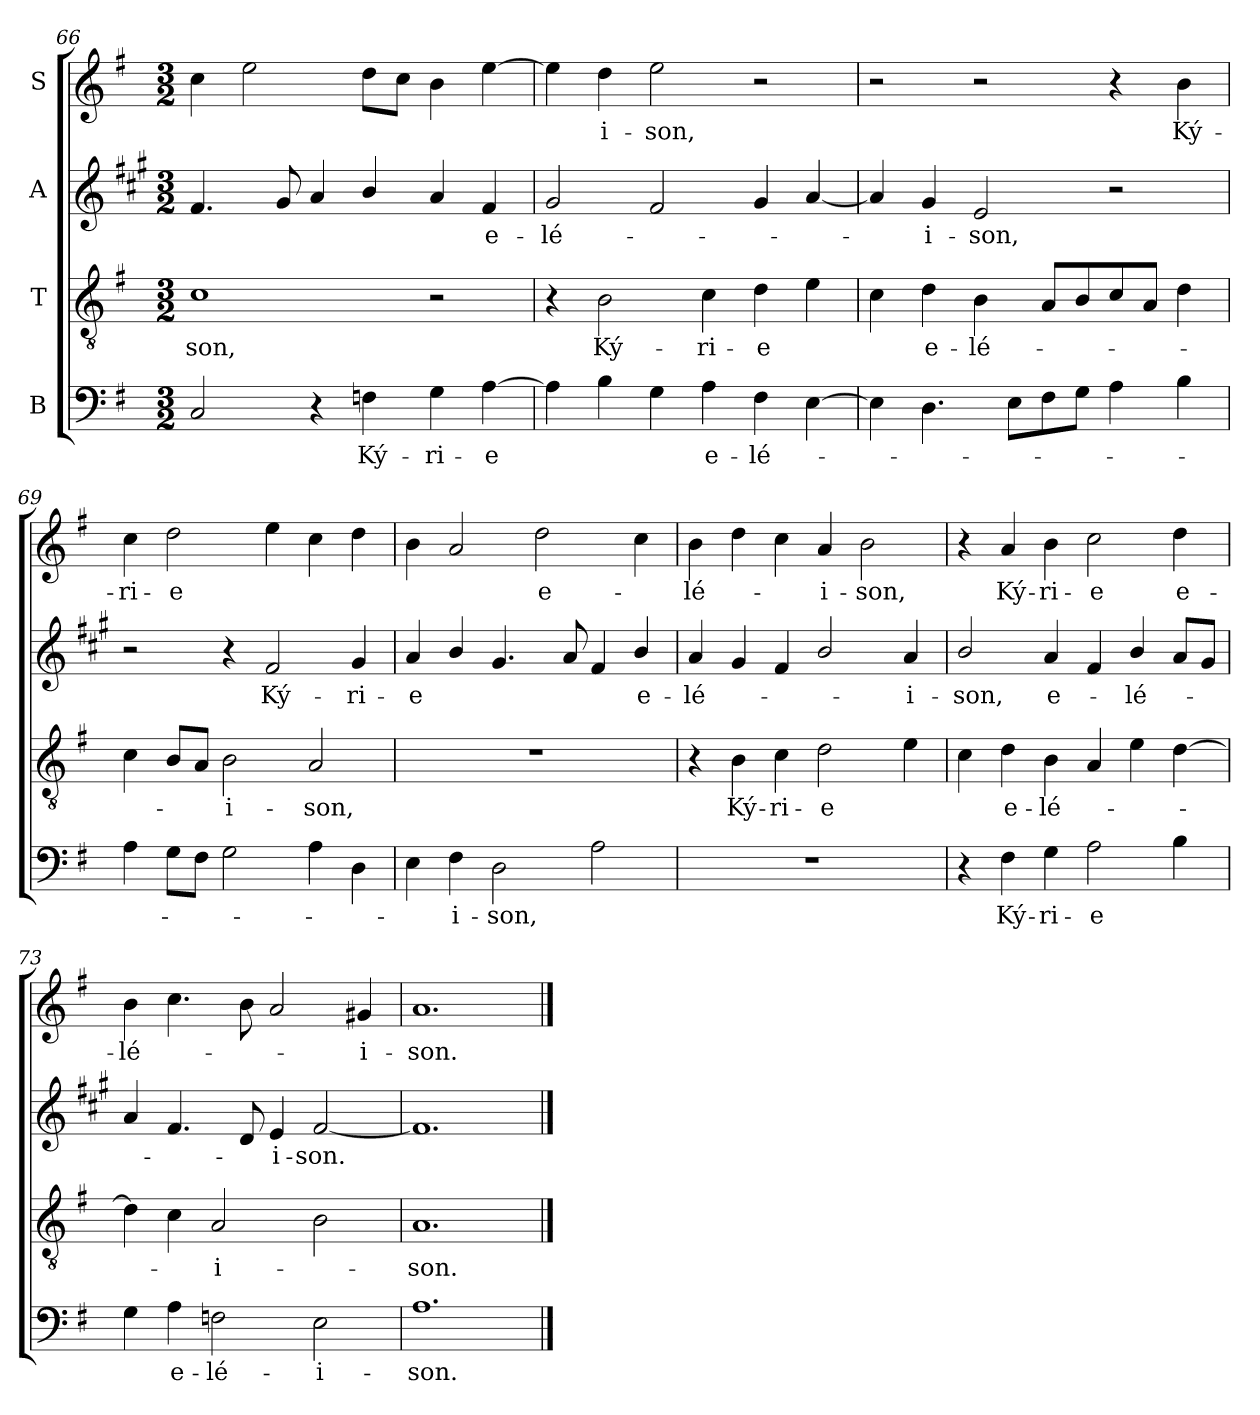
**kern	**text	**kern	**text	**kern	**text	**kern	**text
*part4	*part4	*part3	*part3	*part2	*part2	*part1	*part1
*staff4	*staff4	*staff3	*staff3	*staff2	*staff2	*staff1	*staff1
*I"B	*	*I"T	*	*I"A	*	*I"S	*
*clefF4	*	*clefGv2	*	*clefG2	*	*clefG2	*
*	*	*	*	*ITrd1c2	*	*	*
*k[f#]	*	*k[f#]	*	*k[f#]	*	*k[f#]	*
*G:	*	*G:	*	*G:	*	*G:	*
*M3/2	*	*M3/2	*	*M3/2	*	*M3/2	*
=66	=66	=66	=66	=66	=66	=66	=66
!	!	!	!LO:LY:b	!	!	!	!
2C/	.	1c	-son,	4.e/	.	4cc\	.
.	.	.	.	.	.	2ee\	.
.	.	.	.	8f#/	.	.	.
4r	.	.	.	4g/	.	.	.
!	!LO:LY:b	!	!	!	!	!	!
4Fn\	Ký-	.	.	4a/	.	8dd\L	.
.	.	.	.	.	.	8cc\J	.
!	!LO:LY:b	!	!	!	!	!	!
4G\	-ri-	2r	.	4g/	.	4b\	.
!	!LO:LY:b	!	!	!	!LO:LY:b	!	!
[4A\	-e	.	.	4e/	e-	[4ee\	.
=67	=67	=67	=67	=67	=67	=67	=67
!	!	!	!	!	!LO:LY:b	!	!
4A\]	.	4r	.	2f#/	-lé-	4ee\]	.
!	!	!	!LO:LY:b	!	!	!	!LO:LY:b
4B\	.	2B\	Ký-	.	.	4dd\	-i-
!	!	!	!	!	!	!	!LO:LY:b
4G\	.	.	.	2e/	.	2ee\	-son,
!	!LO:LY:b	!	!LO:LY:b	!	!	!	!
4A\	e-	4c\	-ri-	.	.	.	.
!	!LO:LY:b	!	!LO:LY:b	!	!	!	!
4F#\	-lé-	4d\	-e	4f#/	.	2r	.
[4E\	.	4e\	.	[4g/	.	.	.
=68	=68	=68	=68	=68	=68	=68	=68
4E\]	.	4c\	.	4g/]	.	2r	.
!	!	!	!LO:LY:b	!	!LO:LY:b	!	!
4.D\	.	4d\	e-	4f#/	-i-	.	.
!	!	!	!LO:LY:b	!	!LO:LY:b	!	!
.	.	4B\	-lé-	2d/	-son,	2r	.
8E\L	.	.	.	.	.	.	.
8F#\	.	8A/L	.	.	.	.	.
8G\J	.	8B/	.	.	.	.	.
4A\	.	8c/	.	2r	.	4r	.
.	.	8A/J	.	.	.	.	.
!	!	!	!	!	!	!	!LO:LY:b
4B\	.	4d\	.	.	.	4b\	Ký-
!!LO:PB:g=z
=69	=69	=69	=69	=69	=69	=69	=69
!	!	!	!	!	!	!	!LO:LY:b
4A\	.	4c\	.	2r	.	4cc\	-ri-
!	!	!	!	!	!	!	!LO:LY:b
8G\L	.	8B/L	.	.	.	2dd\	-e
8F#\J	.	8A/J	.	.	.	.	.
!	!	!	!LO:LY:b	!	!	!	!
2G\	.	2B\	-i-	4r	.	.	.
!	!	!	!	!	!LO:LY:b	!	!
.	.	.	.	2e/	Ký-	4ee\	.
!	!	!	!LO:LY:b	!	!	!	!
4A\	.	2A/	-son,	.	.	4cc\	.
!	!	!	!	!	!LO:LY:b	!	!
4D\	.	.	.	4f#/	-ri-	4dd\	.
=70	=70	=70	=70	=70	=70	=70	=70
!	!	!	!	!	!LO:LY:b	!	!
4E\	.	1.r	.	4g/	-e	4b\	.
!	!LO:LY:b	!	!	!	!	!	!
4F#\	-i-	.	.	4a/	.	2a/	.
!	!LO:LY:b	!	!	!	!	!	!
2D\	-son,	.	.	4.f#/	.	.	.
!	!	!	!	!	!	!	!LO:LY:b
.	.	.	.	.	.	2dd\	e-
.	.	.	.	8g/	.	.	.
2A\	.	.	.	4e/	.	.	.
!	!	!	!	!	!LO:LY:b	!	!
.	.	.	.	4a/	e-	4cc\	.
=71	=71	=71	=71	=71	=71	=71	=71
!	!	!	!	!	!LO:LY:b	!	!LO:LY:b
1.r	.	4r	.	4g/	-lé-	4b\	-lé-
!	!	!	!LO:LY:b	!	!	!	!
.	.	4B\	Ký-	4f#/	.	4dd\	.
!	!	!	!LO:LY:b	!	!	!	!
.	.	4c\	-ri-	4e/	.	4cc\	.
!	!	!	!LO:LY:b	!	!	!	!LO:LY:b
.	.	2d\	-e	2a/	.	4a/	-i-
!	!	!	!	!	!	!	!LO:LY:b
.	.	.	.	.	.	2b\	-son,
!	!	!	!	!	!LO:LY:b	!	!
.	.	4e\	.	4g/	-i-	.	.
=72	=72	=72	=72	=72	=72	=72	=72
!	!	!	!	!	!LO:LY:b	!	!
4r	.	4c\	.	2a/	-son,	4r	.
!	!LO:LY:b	!	!LO:LY:b	!	!	!	!LO:LY:b
4F#\	Ký-	4d\	e-	.	.	4a/	Ký-
!	!LO:LY:b	!	!LO:LY:b	!	!LO:LY:b	!	!LO:LY:b
4G\	-ri-	4B\	-lé-	4g/	e-	4b\	-ri-
!	!LO:LY:b	!	!	!	!	!	!LO:LY:b
2A\	-e	4A/	.	4e/	.	2cc\	-e
!	!	!	!	!	!LO:LY:b	!	!
.	.	4e\	.	4a/	-lé-	.	.
!	!	!	!	!	!	!	!LO:LY:b
4B\	.	[4d\	.	8g/L	.	4dd\	e-
.	.	.	.	8f#/J	.	.	.
!!LO:LB:g=z
=73	=73	=73	=73	=73	=73	=73	=73
!	!	!	!	!	!	!	!LO:LY:b
4G\	.	4d\]	.	4g/	.	4b\	-lé-
!	!LO:LY:b	!	!	!	!	!	!
4A\	e-	4c\	.	4.e/	.	4.cc\	.
!	!LO:LY:b	!	!LO:LY:b	!	!	!	!
2F\	-lé-	2A/	-i-	.	.	.	.
.	.	.	.	8c/	.	8b\	.
!	!	!	!	!	!LO:LY:b	!	!
.	.	.	.	4d/	-i-	2a/	.
!	!LO:LY:b	!	!	!	!LO:LY:b	!	!
2E\	-i-	2B\	.	[2e/	-son.	.	.
!	!	!	!	!	!	!	!LO:LY:b
.	.	.	.	.	.	4g#/	-i-
=74	=74	=74	=74	=74	=74	=74	=74
!	!LO:LY:b	!	!LO:LY:b	!	!	!	!LO:LY:b
1.A	-son.	1.A	-son.	1.e]	.	1.a	-son.
==	==	==	==	==	==	==	==
*-	*-	*-	*-	*-	*-	*-	*-
